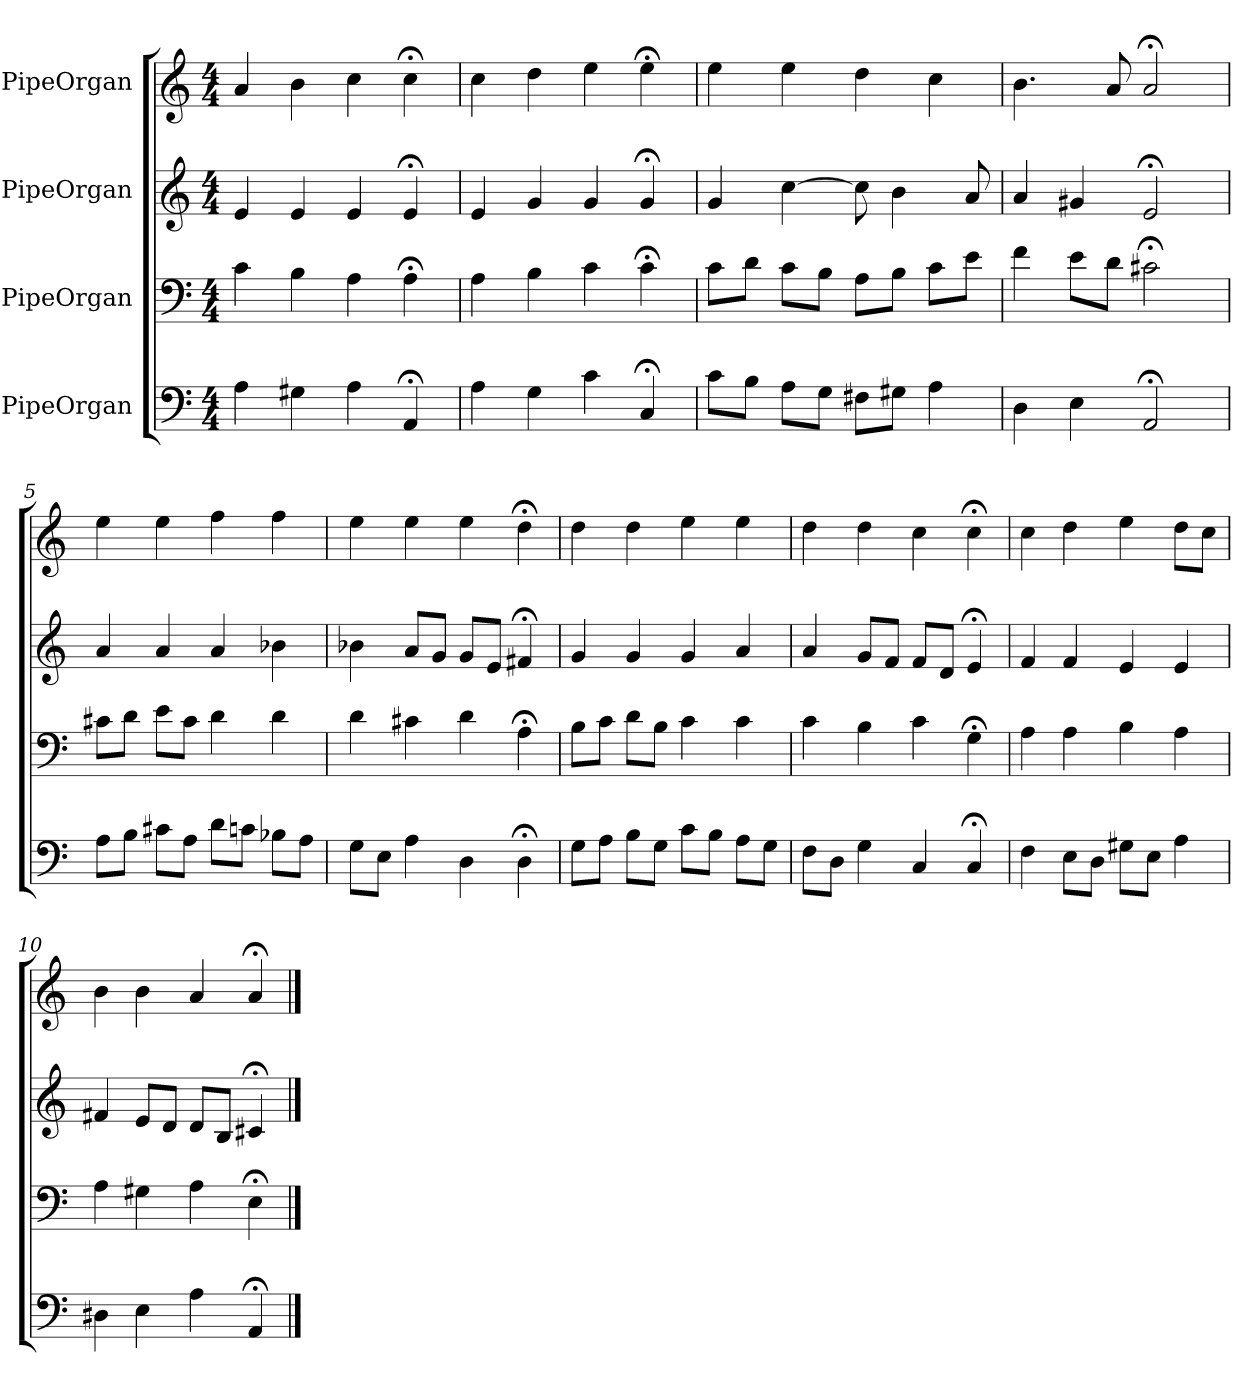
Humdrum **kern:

**kern	**kern	**kern	**kern
*part4	*part3	*part2	*part1
*staff4	*staff3	*staff2	*staff1
*I"PipeOrgan	*I"PipeOrgan	*I"PipeOrgan	*I"PipeOrgan
*clefF4	*clefF4	*clefG2	*clefG2
*k[]	*k[]	*k[]	*k[]
*a:	*a:	*a:	*a:
*M4/4	*M4/4	*M4/4	*M4/4
*MM60	*MM60	*MM60	*MM60
=1	=1	=1	=1
4A	4c	4e	4a
4G#X	4B	4e	4b
4A	4A	4e	4cc
4AA;<	4A;<	4e;<	4cc;<
=2	=2	=2	=2
4A	4A	4e	4cc
4G	4B	4g	4dd
4c	4c	4g	4ee
4C;<	4c;<	4g;<	4ee;<
=3	=3	=3	=3
8c\L	8c\L	4g	4ee
8B\J	8d\J	.	.
8A\L	8c\L	[4cc	4ee
8G\J	8B\J	.	.
8F#X\L	8A\L	8cc]	4dd
8G#X\J	8B\J	4b	.
4A	8c\L	.	4cc
.	8e\J	8a	.
=4	=4	=4	=4
4D	4f	4a	4.b
4E	8e\L	4g#X	.
.	8d\J	.	8a
2AA;<	2c#X;<	2e;<	2a;<
=5	=5	=5	=5
8A\L	8c#X\L	4a	4ee
8B\J	8d\J	.	.
8c#X\L	8e\L	4a	4ee
8A\J	8c#\J	.	.
8d\L	4d	4a	4ff
8cn\J	.	.	.
8B-X\L	4d	4b-X	4ff
8A\J	.	.	.
=6	=6	=6	=6
8G\L	4d	4b-X	4ee
8E\J	.	.	.
4A	4c#X	8a/L	4ee
.	.	8g/J	.
4D	4d	8g/L	4ee
.	.	8e/J	.
4D;<	4A;<	4f#X;<	4dd;<
=7	=7	=7	=7
8G\L	8B\L	4g	4dd
8A\J	8c\J	.	.
8B\L	8d\L	4g	4dd
8G\J	8B\J	.	.
8c\L	4c	4g	4ee
8B\J	.	.	.
8A\L	4c	4a	4ee
8G\J	.	.	.
=8	=8	=8	=8
8F\L	4c	4a	4dd
8D\J	.	.	.
4G	4B	8g/L	4dd
.	.	8f/J	.
4C	4c	8f/L	4cc
.	.	8d/J	.
4C;<	4G;<	4e;<	4cc;<
=9	=9	=9	=9
4F	4A	4f	4cc
8E\L	4A	4f	4dd
8D\J	.	.	.
8G#X\L	4B	4e	4ee
8E\J	.	.	.
4A	4A	4e	8dd\L
.	.	.	8cc\J
=10	=10	=10	=10
4D#X	4A	4f#X	4b
4E	4G#X	8e/L	4b
.	.	8d/J	.
4A	4A	8d/L	4a
.	.	8B/J	.
4AA;<	4E;<	4c#X;<	4a;<
==	==	==	==
*-	*-	*-	*-
